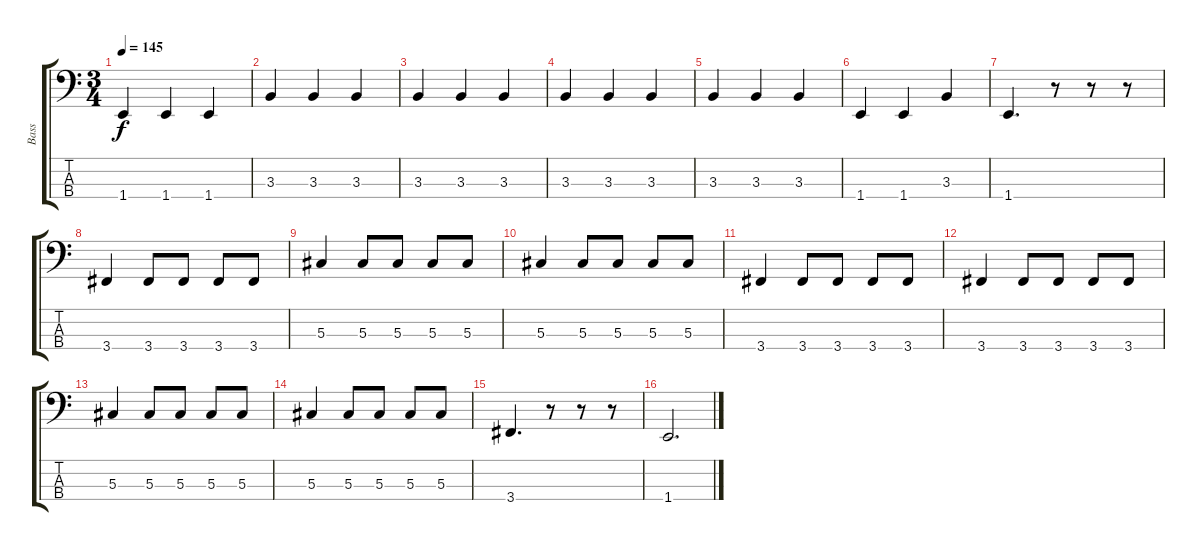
\track ("Bass" "Bass") {instrument electricbassfinger}
\staff {score tabs}
\tuning (Gb2 Db2 Ab1 Eb1) {hide}
\ts (3 4)
\tempo 145
\clef f4
\ks c
1.4.4{dy f} 1.4.4 1.4.4 |
3.3.4 3.3.4 3.3.4 |
3.3.4 3.3.4 3.3.4 |
3.3.4 3.3.4 3.3.4 |
3.3.4 3.3.4 3.3.4 |
1.4.4 1.4.4 3.3.4 |
1.4.4{d} r.8 r.8 r.8 |
3.4.4 3.4.8 3.4.8 3.4.8 3.4.8 |
5.3.4 5.3.8 5.3.8 5.3.8 5.3.8 |
5.3.4 5.3.8 5.3.8 5.3.8 5.3.8 |
3.4.4 3.4.8 3.4.8 3.4.8 3.4.8 |
3.4.4 3.4.8 3.4.8 3.4.8 3.4.8 |
5.3.4 5.3.8 5.3.8 5.3.8 5.3.8 |
5.3.4 5.3.8 5.3.8 5.3.8 5.3.8 |
3.4.4{d} r.8 r.8 r.8 |
1.4.2{d}
